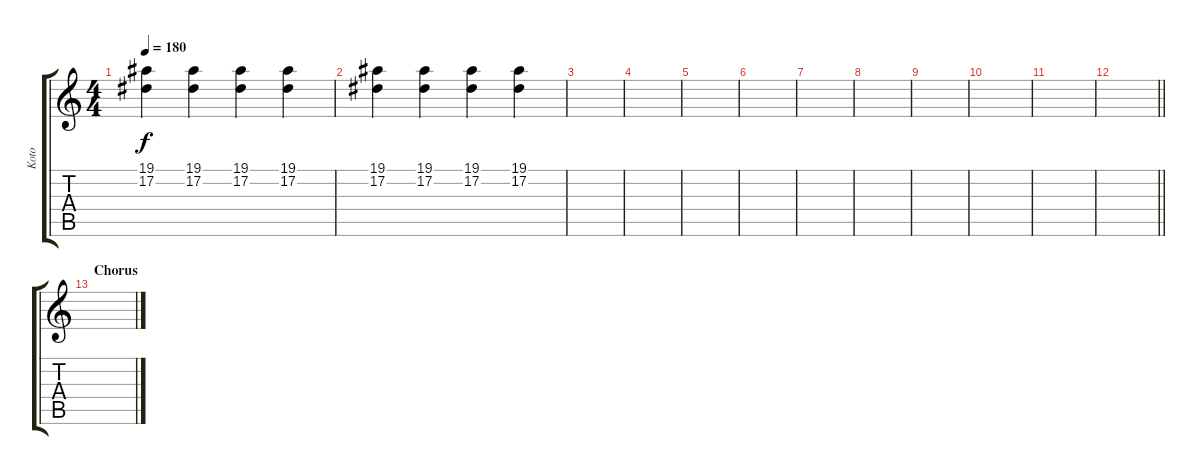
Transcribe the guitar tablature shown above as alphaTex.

\track ("Koto" "Koto") {instrument koto}
\staff {score tabs}
\tuning (Eb4 Bb3 Gb3 Db3 Ab2 Db2) {hide}
\ts (4 4)
\tempo 180
\clef g2
\ks c
(19.1 17.2).4{dy f volume 4} (19.1 17.2).4 (19.1 17.2).4 (19.1 17.2).4 |
(19.1 17.2).4 (19.1 17.2).4 (19.1 17.2).4 (19.1 17.2).4 |
|
|
|
|
|
|
|
|
|
\barLineRight lightlight
|
\section ("" "Chorus")
